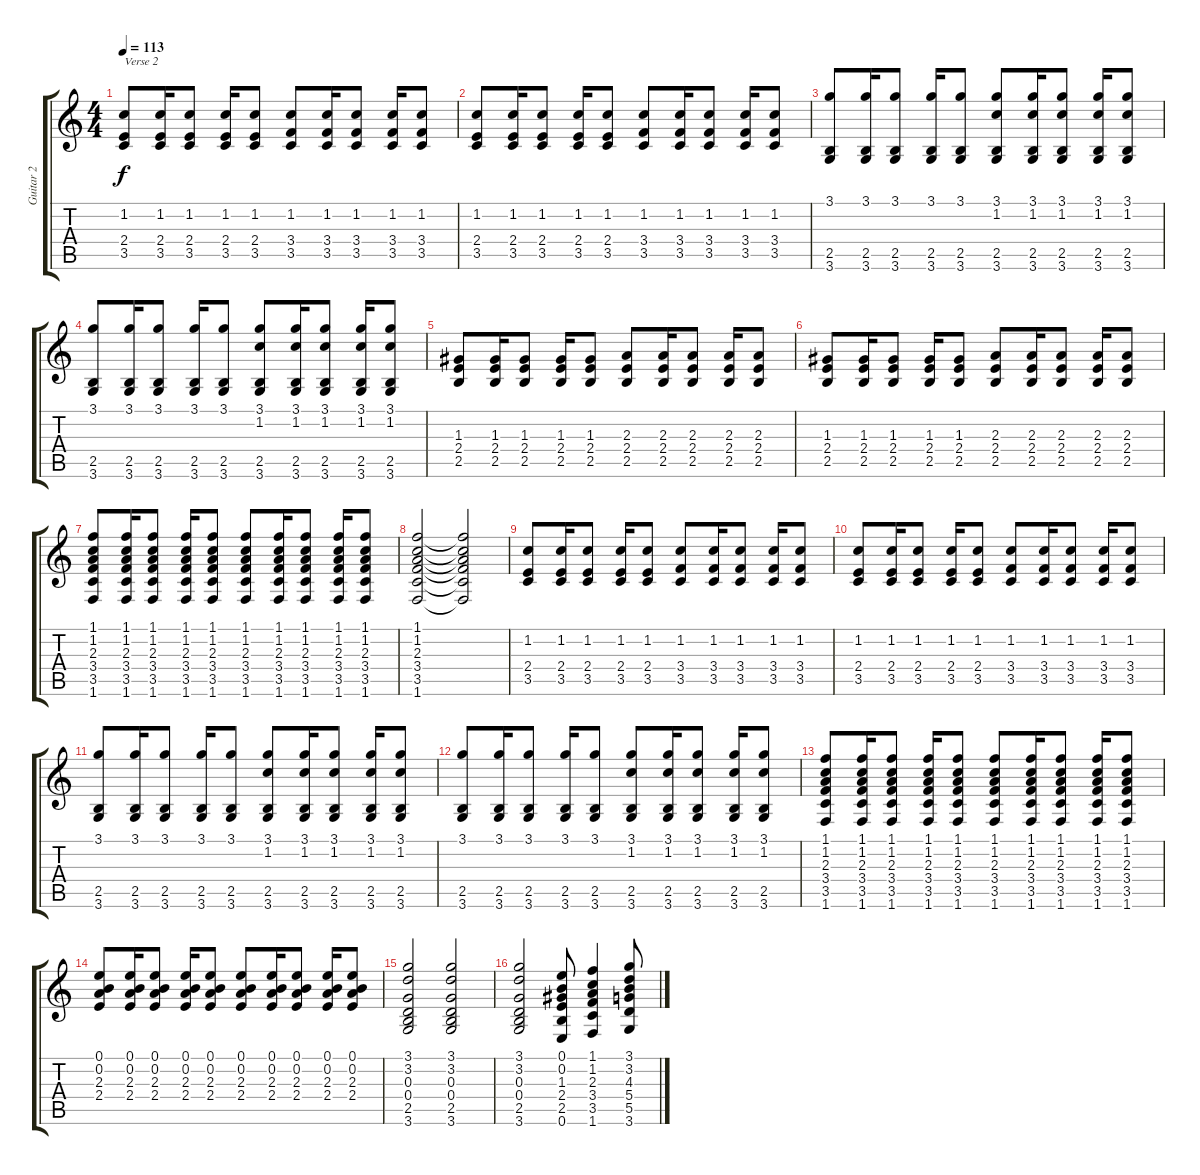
\track ("Guitar 2" "Guitar 2") {instrument electricguitarclean}
\staff {score tabs}
\tuning (E4 B3 G3 D3 A2 E2) {hide}
\ts (4 4)
\tempo 113
\clef g2
\ks c
(1.2 2.4 3.5).8{txt "Verse 2" dy f} (1.2 2.4 3.5).16 (1.2 2.4 3.5).8 (1.2 2.4 3.5).16 (1.2 2.4 3.5).8 (1.2 3.4 3.5).8 (1.2 3.4 3.5).16 (1.2 3.4 3.5).8 (1.2 3.4 3.5).16 (1.2 3.4 3.5).8 |
(1.2 2.4 3.5).8 (1.2 2.4 3.5).16 (1.2 2.4 3.5).8 (1.2 2.4 3.5).16 (1.2 2.4 3.5).8 (1.2 3.4 3.5).8 (1.2 3.4 3.5).16 (1.2 3.4 3.5).8 (1.2 3.4 3.5).16 (1.2 3.4 3.5).8 |
(3.1 2.5 3.6).8 (3.1 2.5 3.6).16 (3.1 2.5 3.6).8 (3.1 2.5 3.6).16 (3.1 2.5 3.6).8 (3.1 1.2 2.5 3.6).8 (3.1 1.2 2.5 3.6).16 (3.1 1.2 2.5 3.6).8 (3.1 1.2 2.5 3.6).16 (3.1 1.2 2.5 3.6).8 |
(3.1 2.5 3.6).8 (3.1 2.5 3.6).16 (3.1 2.5 3.6).8 (3.1 2.5 3.6).16 (3.1 2.5 3.6).8 (3.1 1.2 2.5 3.6).8 (3.1 1.2 2.5 3.6).16 (3.1 1.2 2.5 3.6).8 (3.1 1.2 2.5 3.6).16 (3.1 1.2 2.5 3.6).8 |
(1.3 2.4 2.5).8 (1.3 2.4 2.5).16 (1.3 2.4 2.5).8 (1.3 2.4 2.5).16 (1.3 2.4 2.5).8 (2.3 2.4 2.5).8 (2.3 2.4 2.5).16 (2.3 2.4 2.5).8 (2.3 2.4 2.5).16 (2.3 2.4 2.5).8 |
(1.3 2.4 2.5).8 (1.3 2.4 2.5).16 (1.3 2.4 2.5).8 (1.3 2.4 2.5).16 (1.3 2.4 2.5).8 (2.3 2.4 2.5).8 (2.3 2.4 2.5).16 (2.3 2.4 2.5).8 (2.3 2.4 2.5).16 (2.3 2.4 2.5).8 |
(1.1 1.2 2.3 3.4 3.5 1.6).8 (1.1 1.2 2.3 3.4 3.5 1.6).16 (1.1 1.2 2.3 3.4 3.5 1.6).8 (1.1 1.2 2.3 3.4 3.5 1.6).16 (1.1 1.2 2.3 3.4 3.5 1.6).8 (1.1 1.2 2.3 3.4 3.5 1.6).8 (1.1 1.2 2.3 3.4 3.5 1.6).16 (1.1 1.2 2.3 3.4 3.5 1.6).8 (1.1 1.2 2.3 3.4 3.5 1.6).16 (1.1 1.2 2.3 3.4 3.5 1.6).8 |
(1.1 1.2 2.3 3.4 3.5 1.6).2 (1.1{t} 1.2{t} 2.3{t} 3.4{t} 3.5{t} 1.6{t}).2 |
(1.2 2.4 3.5).8 (1.2 2.4 3.5).16 (1.2 2.4 3.5).8 (1.2 2.4 3.5).16 (1.2 2.4 3.5).8 (1.2 3.4 3.5).8 (1.2 3.4 3.5).16 (1.2 3.4 3.5).8 (1.2 3.4 3.5).16 (1.2 3.4 3.5).8 |
(1.2 2.4 3.5).8 (1.2 2.4 3.5).16 (1.2 2.4 3.5).8 (1.2 2.4 3.5).16 (1.2 2.4 3.5).8 (1.2 3.4 3.5).8 (1.2 3.4 3.5).16 (1.2 3.4 3.5).8 (1.2 3.4 3.5).16 (1.2 3.4 3.5).8 |
(3.1 2.5 3.6).8 (3.1 2.5 3.6).16 (3.1 2.5 3.6).8 (3.1 2.5 3.6).16 (3.1 2.5 3.6).8 (3.1 1.2 2.5 3.6).8 (3.1 1.2 2.5 3.6).16 (3.1 1.2 2.5 3.6).8 (3.1 1.2 2.5 3.6).16 (3.1 1.2 2.5 3.6).8 |
(3.1 2.5 3.6).8 (3.1 2.5 3.6).16 (3.1 2.5 3.6).8 (3.1 2.5 3.6).16 (3.1 2.5 3.6).8 (3.1 1.2 2.5 3.6).8 (3.1 1.2 2.5 3.6).16 (3.1 1.2 2.5 3.6).8 (3.1 1.2 2.5 3.6).16 (3.1 1.2 2.5 3.6).8 |
(1.1 1.2 2.3 3.4 3.5 1.6).8 (1.1 1.2 2.3 3.4 3.5 1.6).16 (1.1 1.2 2.3 3.4 3.5 1.6).8 (1.1 1.2 2.3 3.4 3.5 1.6).16 (1.1 1.2 2.3 3.4 3.5 1.6).8 (1.1 1.2 2.3 3.4 3.5 1.6).8 (1.1 1.2 2.3 3.4 3.5 1.6).16 (1.1 1.2 2.3 3.4 3.5 1.6).8 (1.1 1.2 2.3 3.4 3.5 1.6).16 (1.1 1.2 2.3 3.4 3.5 1.6).8 |
(0.1 0.2 2.3 2.4).8 (0.1 0.2 2.3 2.4).16 (0.1 0.2 2.3 2.4).8 (0.1 0.2 2.3 2.4).16 (0.1 0.2 2.3 2.4).8 (0.1 0.2 2.3 2.4).8 (0.1 0.2 2.3 2.4).16 (0.1 0.2 2.3 2.4).8 (0.1 0.2 2.3 2.4).16 (0.1 0.2 2.3 2.4).8 |
(3.1 3.2 0.3 0.4 2.5 3.6).2 (3.1 3.2 0.3 0.4 2.5 3.6).2 |
(3.1 3.2 0.3 0.4 2.5 3.6).2 (0.1 0.2 1.3 2.4 2.5 0.6).8 (1.1 1.2 2.3 3.4 3.5 1.6).4 (3.1 3.2 4.3 5.4 5.5 3.6).8
